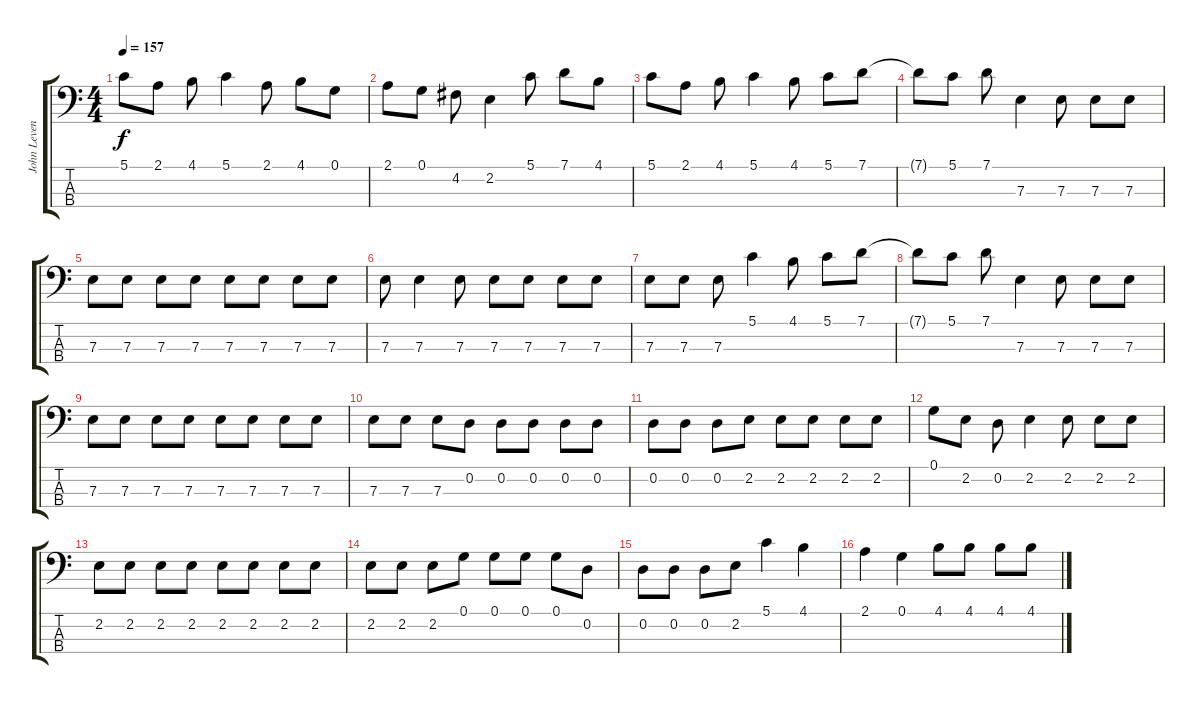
\track ("John Leven" "John Leven") {instrument electricbassfinger}
\staff {score tabs}
\tuning (G2 D2 A1 E1) {hide}
\ts (4 4)
\tempo 157
\clef f4
\ks c
5.1.8{dy f} 2.1.8 4.1.8 5.1.4 2.1.8 4.1.8 0.1.8 |
2.1.8 0.1.8 4.2.8 2.2.4 5.1.8 7.1.8 4.1.8 |
5.1.8 2.1.8 4.1.8 5.1.4 4.1.8 5.1.8 7.1.8 |
7.1{t}.8 5.1.8 7.1.8 7.3.4 7.3.8 7.3.8 7.3.8 |
7.3.8 7.3.8 7.3.8 7.3.8 7.3.8 7.3.8 7.3.8 7.3.8 |
7.3.8 7.3.4 7.3.8 7.3.8 7.3.8 7.3.8 7.3.8 |
7.3.8 7.3.8 7.3.8 5.1.4 4.1.8 5.1.8 7.1.8 |
7.1{t}.8 5.1.8 7.1.8 7.3.4 7.3.8 7.3.8 7.3.8 |
7.3.8 7.3.8 7.3.8 7.3.8 7.3.8 7.3.8 7.3.8 7.3.8 |
7.3.8 7.3.8 7.3.8 0.2.8 0.2.8 0.2.8 0.2.8 0.2.8 |
0.2.8 0.2.8 0.2.8 2.2.8 2.2.8 2.2.8 2.2.8 2.2.8 |
0.1.8 2.2.8 0.2.8 2.2.4 2.2.8 2.2.8 2.2.8 |
2.2.8 2.2.8 2.2.8 2.2.8 2.2.8 2.2.8 2.2.8 2.2.8 |
2.2.8 2.2.8 2.2.8 0.1.8 0.1.8 0.1.8 0.1.8 0.2.8 |
0.2.8 0.2.8 0.2.8 2.2.8 5.1.4 4.1.4 |
2.1.4 0.1.4 4.1.8 4.1.8 4.1.8 4.1.8
